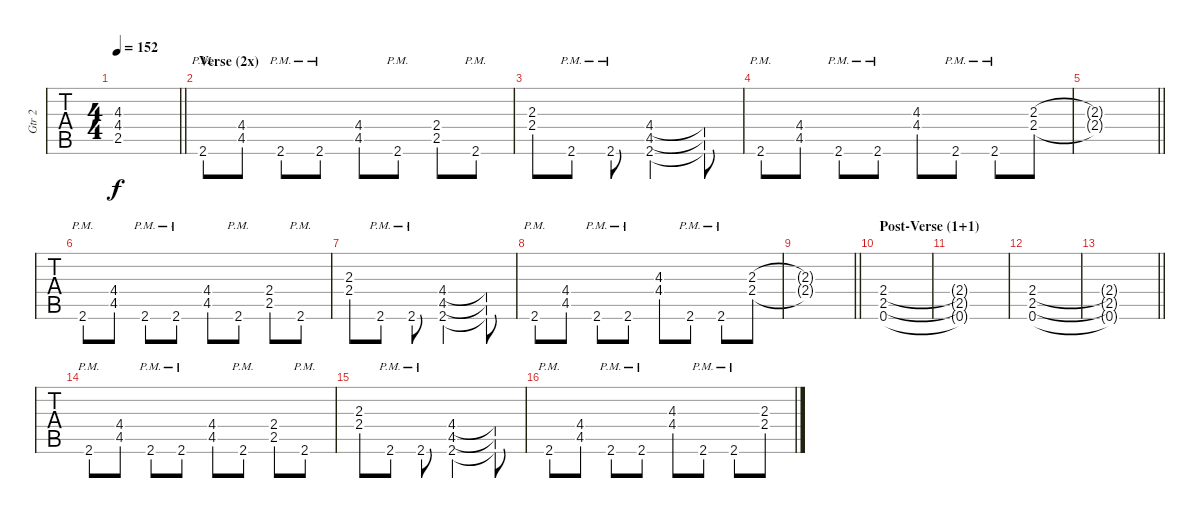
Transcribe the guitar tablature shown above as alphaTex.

\track ("Gtr 2" "Gtr 2") {instrument distortionguitar}
\staff {tabs}
\tuning (E4 B3 G3 D3 A2 E2) {hide}
\ts (4 4)
\tempo 152
\clef g2
\barLineRight lightlight
\ks c
(4.3{t} 4.4{t} 2.5{t}).1{dy f} |
\section ("" "Verse (2x)")
2.6{pm}.8 (4.4 4.5).8 2.6{pm}.8 2.6{pm}.8 (4.4 4.5).8 2.6{pm}.8 (2.4 2.5).8 2.6{pm}.8 |
(2.3 2.4).8 2.6{pm}.8 2.6{pm}.8 (4.4 4.5 2.6).2 (4.4{t} 4.5{t} 2.6{t}).8 |
2.6{pm}.8 (4.4 4.5).8 2.6{pm}.8 2.6{pm}.8 (4.3 4.4).8 2.6{pm}.8 2.6{pm}.8 (2.3 2.4).8 |
\barLineRight lightlight
(2.3{t} 2.4{t}).1 |
2.6{pm}.8 (4.4 4.5).8 2.6{pm}.8 2.6{pm}.8 (4.4 4.5).8 2.6{pm}.8 (2.4 2.5).8 2.6{pm}.8 |
(2.3 2.4).8 2.6{pm}.8 2.6{pm}.8 (4.4 4.5 2.6).2 (4.4{t} 4.5{t} 2.6{t}).8 |
2.6{pm}.8 (4.4 4.5).8 2.6{pm}.8 2.6{pm}.8 (4.3 4.4).8 2.6{pm}.8 2.6{pm}.8 (2.3 2.4).8 |
\barLineRight lightlight
(2.3{t} 2.4{t}).1 |
\section ("" "Post-Verse (1+1)")
(2.4 2.5 0.6).1 |
(2.4{t} 2.5{t} 0.6{t}).1 |
(2.4 2.5 0.6).1 |
\barLineRight lightlight
(2.4{t} 2.5{t} 0.6{t}).1 |
2.6{pm}.8 (4.4 4.5).8 2.6{pm}.8 2.6{pm}.8 (4.4 4.5).8 2.6{pm}.8 (2.4 2.5).8 2.6{pm}.8 |
(2.3 2.4).8 2.6{pm}.8 2.6{pm}.8 (4.4 4.5 2.6).2 (4.4{t} 4.5{t} 2.6{t}).8 |
2.6{pm}.8 (4.4 4.5).8 2.6{pm}.8 2.6{pm}.8 (4.3 4.4).8 2.6{pm}.8 2.6{pm}.8 (2.3 2.4).8
